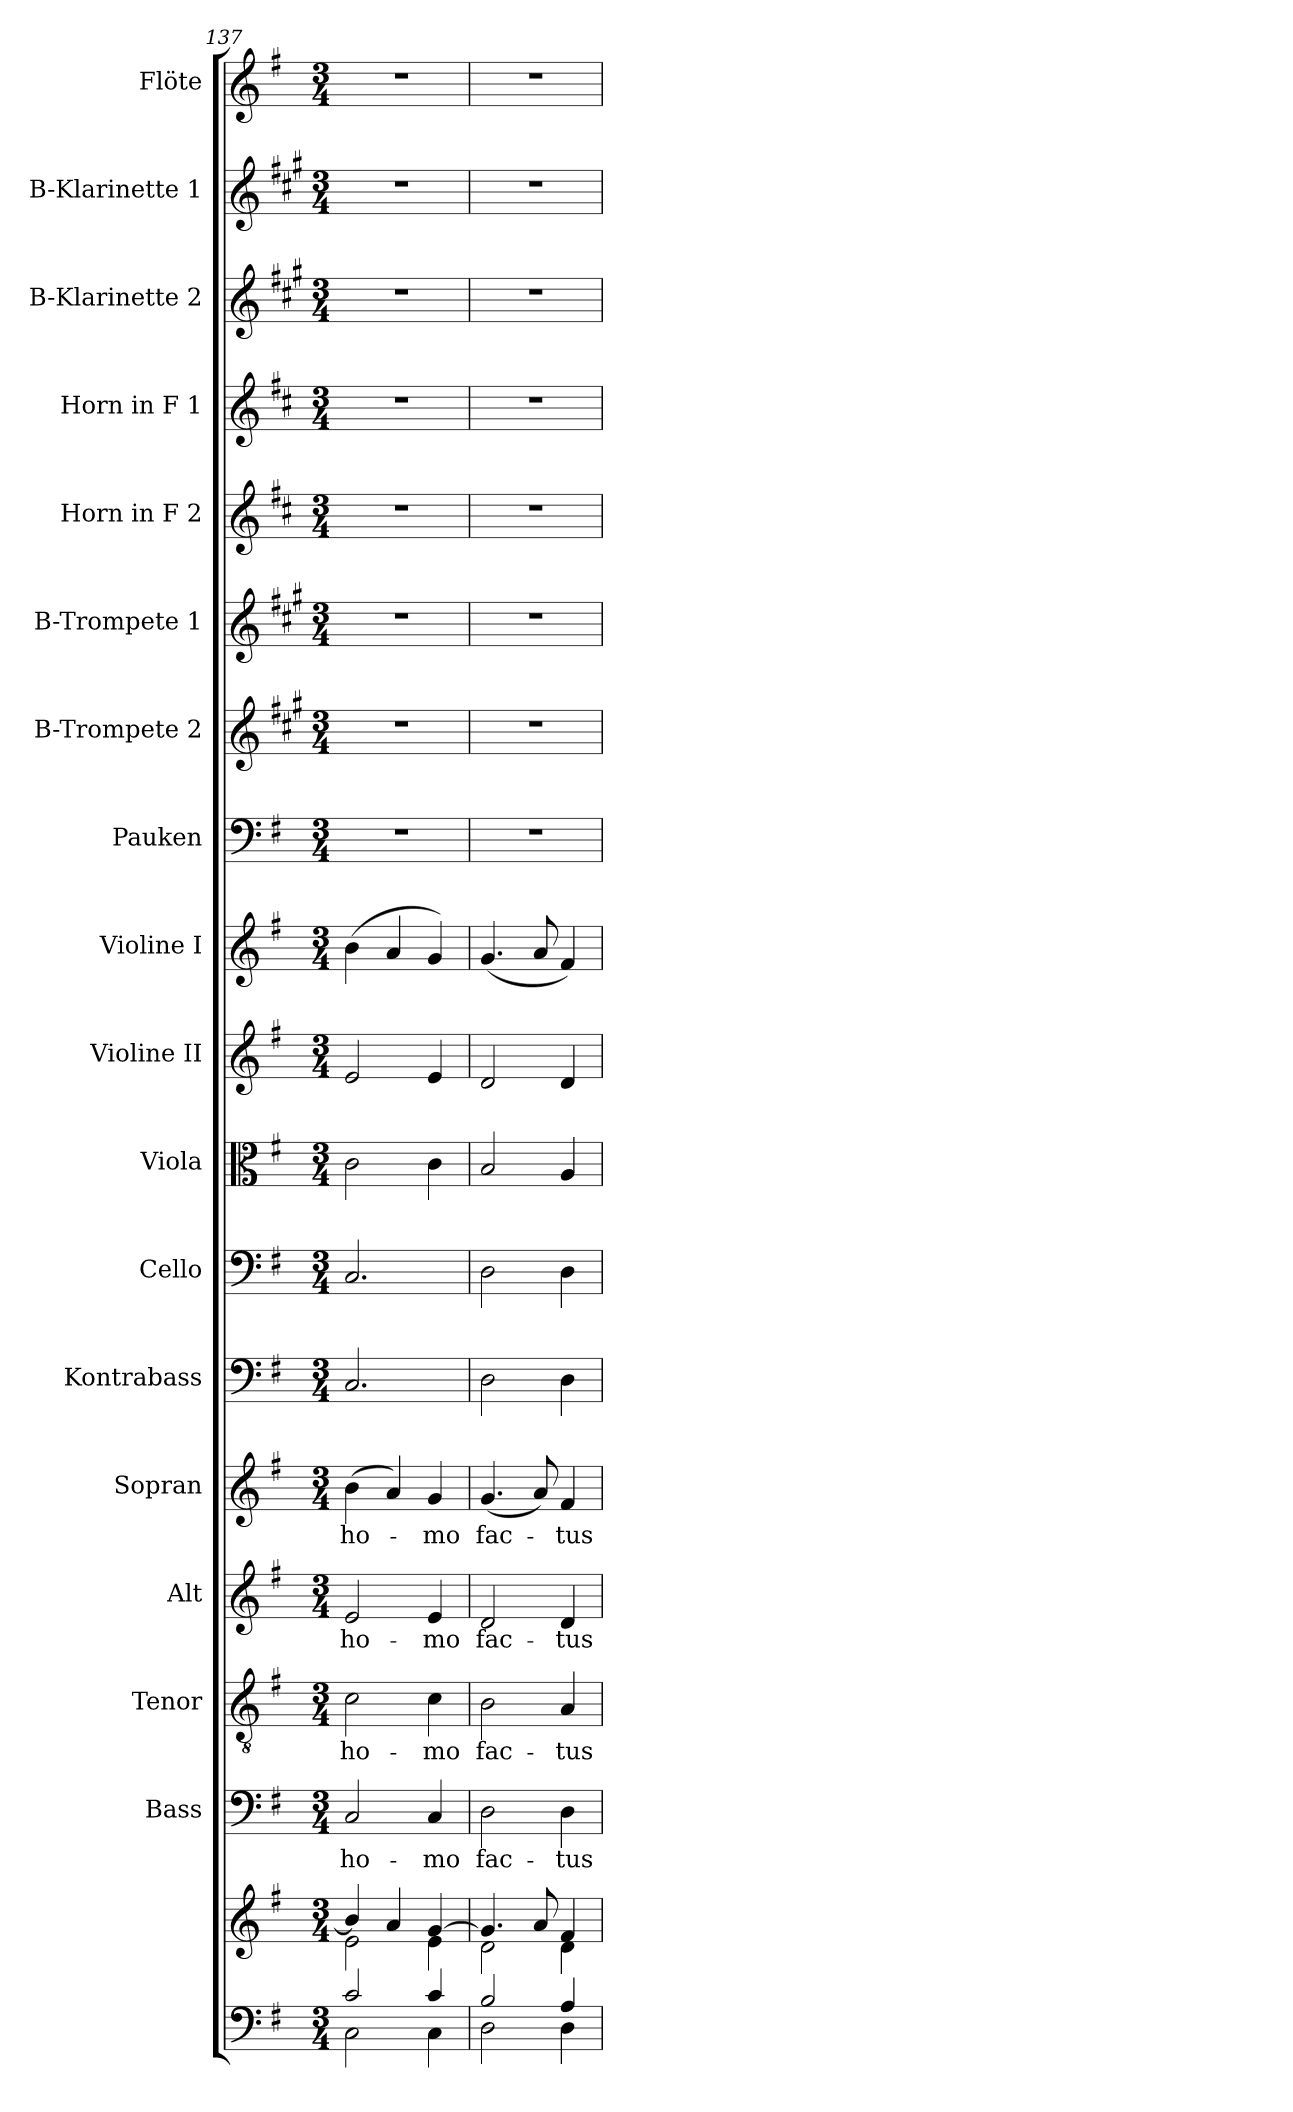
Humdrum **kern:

**kern	**kern	**kern	**text	**kern	**text	**kern	**text	**kern	**text	**kern	**kern	**kern	**kern	**kern	**kern	**kern	**kern	**kern	**kern	**kern	**kern	**kern
*part18	*part18	*part17	*part17	*part16	*part16	*part15	*part15	*part14	*part14	*part13	*part12	*part11	*part10	*part9	*part8	*part7	*part6	*part5	*part4	*part3	*part2	*part1
*staff19	*staff18	*staff17	*staff17	*staff16	*staff16	*staff15	*staff15	*staff14	*staff14	*staff13	*staff12	*staff11	*staff10	*staff9	*staff8	*staff7	*staff6	*staff5	*staff4	*staff3	*staff2	*staff1
*	*	*I"Bass	*	*I"Tenor	*	*I"Alt	*	*I"Sopran	*	*I"Kontrabass	*I"Cello	*I"Viola	*I"Violine II	*I"Violine I	*I"Pauken	*I"B-Trompete 2	*I"B-Trompete 1	*I"Horn in F 2	*I"Horn in F 1	*I"B-Klarinette 2	*I"B-Klarinette 1	*I"Flöte
*	*	*I'B.	*	*I'T.	*	*I'A.	*	*I'S.	*	*I'Kb.	*	*I'Vla.	*I'Vl. II	*I'Vl. I	*I'Pk.	*I'Trp. 2	*I'Trp. 1	*	*	*I'Kl. 2	*I'Kl. 1	*I'Fl.
*clefF4	*clefG2	*clefF4	*	*clefGv2	*	*clefG2	*	*clefG2	*	*clefF4	*clefF4	*clefC3	*clefG2	*clefG2	*clefF4	*clefG2	*clefG2	*clefG2	*clefG2	*clefG2	*clefG2	*clefG2
*	*	*	*	*	*	*	*	*	*	*ITrd7c12	*	*	*	*	*	*ITrd1c2	*ITrd1c2	*ITrd4c7	*ITrd4c7	*ITrd1c2	*ITrd1c2	*
*k[f#]	*k[f#]	*k[f#]	*	*k[f#]	*	*k[f#]	*	*k[f#]	*	*k[f#]	*k[f#]	*k[f#]	*k[f#]	*k[f#]	*k[f#]	*k[f#]	*k[f#]	*k[f#]	*k[f#]	*k[f#]	*k[f#]	*k[f#]
*G:	*G:	*G:	*	*G:	*	*G:	*	*G:	*	*G:	*G:	*G:	*G:	*G:	*G:	*G:	*G:	*G:	*G:	*G:	*G:	*G:
*M3/4	*M3/4	*M3/4	*	*M3/4	*	*M3/4	*	*M3/4	*	*M3/4	*M3/4	*M3/4	*M3/4	*M3/4	*M3/4	*M3/4	*M3/4	*M3/4	*M3/4	*M3/4	*M3/4	*M3/4
=137	=137	=137	=137	=137	=137	=137	=137	=137	=137	=137	=137	=137	=137	=137	=137	=137	=137	=137	=137	=137	=137	=137
*^	*^	*	*	*	*	*	*	*	*	*	*	*	*	*	*	*	*	*	*	*	*	*
!	!	!	!	!	!LO:LY:b	!	!LO:LY:b	!	!LO:LY:b	!	!LO:LY:b	!	!	!	!	!	!	!	!	!	!	!	!	!
2c/	2C\	4b/]	2e\	2C/	ho-	2c\	ho-	2e/	ho-	(>4b\	ho-	2.CC/	2.C/	2c\	2e/	(>4b\	2.r	2.r	2.r	2.r	2.r	2.r	2.r	2.r
.	.	4a/	.	.	.	.	.	.	.	4a/)	.	.	.	.	.	4a/	.	.	.	.	.	.	.	.
!	!	!	!	!	!LO:LY:b	!	!LO:LY:b	!	!LO:LY:b	!	!LO:LY:b	!	!	!	!	!	!	!	!	!	!	!	!	!
4c/	4C\	[>4g/	4e\	4C/	-mo	4c\	-mo	4e/	-mo	4g/	-mo	.	.	4c\	4e/	4g/)	.	.	.	.	.	.	.	.
=138	=138	=138	=138	=138	=138	=138	=138	=138	=138	=138	=138	=138	=138	=138	=138	=138	=138	=138	=138	=138	=138	=138	=138	=138
!	!	!	!	!	!LO:LY:b	!	!LO:LY:b	!	!LO:LY:b	!	!LO:LY:b	!	!	!	!	!	!	!	!	!	!	!	!	!
2B/	2D\	4.g/]	2d\	2D\	fac-	2B\	fac-	2d/	fac-	(<4.g/	fac-	2DD\	2D\	2B/	2d/	(<4.g/	2.r	2.r	2.r	2.r	2.r	2.r	2.r	2.r
.	.	8a/	.	.	.	.	.	.	.	8a/)	.	.	.	.	.	8a/	.	.	.	.	.	.	.	.
!	!	!	!	!	!LO:LY:b	!	!LO:LY:b	!	!LO:LY:b	!	!LO:LY:b	!	!	!	!	!	!	!	!	!	!	!	!	!
4A/	4D\	4f#/	4d\	4D\	-tus	4A/	-tus	4d/	-tus	4f#/	-tus	4DD\	4D\	4A/	4d/	4f#/)	.	.	.	.	.	.	.	.
*v	*v	*	*	*	*	*	*	*	*	*	*	*	*	*	*	*	*	*	*	*	*	*	*	*
*	*v	*v	*	*	*	*	*	*	*	*	*	*	*	*	*	*	*	*	*	*	*	*	*
=	=	=	=	=	=	=	=	=	=	=	=	=	=	=	=	=	=	=	=	=	=	=
*-	*-	*-	*-	*-	*-	*-	*-	*-	*-	*-	*-	*-	*-	*-	*-	*-	*-	*-	*-	*-	*-	*-
